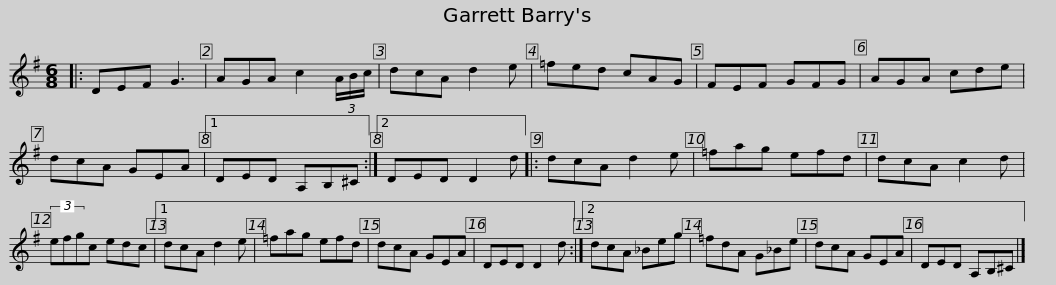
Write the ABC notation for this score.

X:1
L:1/8
M:6/8
I:linebreak $
K:G
V:1 treble
V:1
|: DEF G3 | AGA c2 (3A/B/c/ | dcA d2 e | =fed cAG | FEF GFG | %5
 AGA cde | dcA GEA |1$ DED A,B,^C :|2 DED D2 d |: dcA d2 e | %10
 =fag efd | dcA c2 d | (3efgc edc |1 dcA d2 e |$ =fag efd | %15
 dcA GEA | DED D2 d :|2 dcA _Beg | =fdA G_Be | dcA GEA | %20
 DED A,B,^C |] %21
